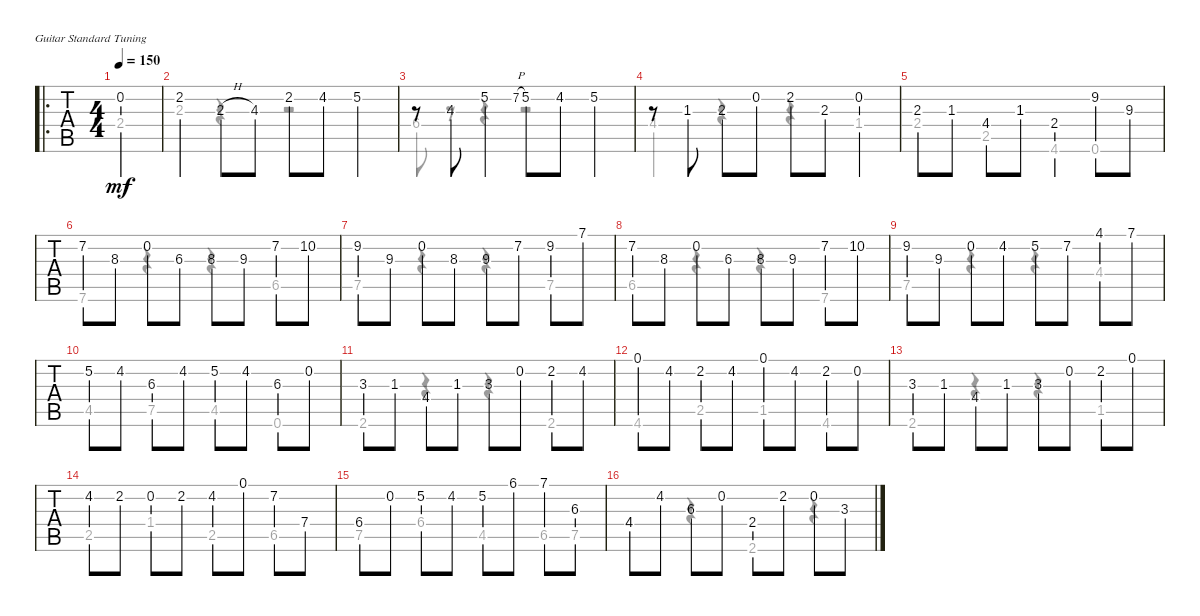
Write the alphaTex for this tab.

\bracketExtendMode groupsimilarinstruments
\singleTrackTrackNamePolicy hidden
\multiTrackTrackNamePolicy hidden
\firstSystemTrackNameOrientation horizontal
\otherSystemsTrackNameOrientation horizontal
\track ("Untitled" "N-Gt") {instrument acousticgrandpiano}
\staff {tabs}
\tuning (E4 B3 G3 D3 A2 E2)
\displaytranspose 12
\voice
\ro
\ts (4 4)
\tempo 150
\clef g2
\scale
0.215782
\ks e
0.2.4{dy mf instrument acousticgrandpiano} |
\scale
0.414246 2.2.4 2.3{h}.8 4.3.8 2.2.8 4.2.8 5.2.4 |
\scale
0.369811 r.8 4.3.8 5.2.4 7.2{h}.8{gr} 5.2.8 4.2.8 5.2.4 |
\scale
0.333333 r.8 1.3.8 2.3.8 0.2.8 2.2.8 2.3.8 0.2.4 |
\scale
0.333333 2.3.8 1.3.8 4.4.8 1.3.8 2.4.4 9.2.8 9.3.8 |
\scale
0.333333 7.2.8 8.3.8 0.2.8 6.3.8 8.3.8 9.3.8 7.2.8 10.2.8 |
\scale
0.333333 9.2.8 9.3.8 0.2.8 8.3.8 9.3.8 7.2.8 9.2.8 7.1.8 |
\scale
0.333333 7.2.8 8.3.8 0.2.8 6.3.8 8.3.8 9.3.8 7.2.8 10.2.8 |
\scale
0.333333 9.2.8 9.3.8 0.2.8 4.2.8 5.2.8 7.2.8 4.1.8 7.1.8 |
\scale
0.333333 5.2.8 4.2.8 6.3.8 4.2.8 5.2.8 4.2.8 6.3.8 0.2.8 |
\scale
0.333333 3.3.8 1.3.8 4.4.8 1.3.8 3.3.8 0.2.8 2.2.8 4.2.8 |
\scale
0.333333 0.1.8 4.2.8 2.2.8 4.2.8 0.1.8 4.2.8 2.2.8 0.2.8 |
\scale
0.333333 3.3.8 1.3.8 4.4.8 1.3.8 3.3.8 0.2.8 2.2.8 0.1.8 |
\scale
0.333333 4.2.8 2.2.8 0.2.8 2.2.8 4.2.8 0.1.8 7.2.8 7.4.8 |
\scale
0.333333 6.4.8 0.2.8 5.2.8 4.2.8 5.2.8 6.1.8 7.1.8 6.3.8 |
4.4.8 4.2.8 6.3.8 0.2.8 2.4.8 2.2.8 0.2.8 3.3.8
\voice
\clef g2
\ottava regular
\simile none
\scale
0.215782
\ks e
2.4.4{dy mf} |
\scale
0.414246 2.3.4 r.4 r.2 |
\scale
0.369811 6.4.8 r.8 r.4 r.2 |
\scale
0.333333 4.4.4 r.4 r.4 1.4.4 |
\scale
0.333333 2.4.4 2.5.4 4.6.4 0.6.4 |
\scale
0.333333 7.6.4 r.4 r.4 6.5.4 |
\scale
0.333333 7.5.4 r.4 r.4 7.5.4 |
\scale
0.333333 6.5.4 r.4 r.4 7.6.4 |
\scale
0.333333 7.5.4 r.4 r.4 4.4.4 |
\scale
0.333333 4.5.4 7.5.4 4.5.4 0.6.4 |
\scale
0.333333 2.6.4 r.4 r.4 2.6.4 |
\scale
0.333333 4.6.4 2.5.4 1.5.4 4.6.4 |
\scale
0.333333 2.6.4 r.4 r.4 1.5.4 |
\scale
0.333333 2.5.4 1.4.4 2.5.4 6.5.4 |
\scale
0.333333 7.5.4 6.4.4 4.5.4 6.5.8 7.5.8 |
4.4.4 r.4 2.6.4 r.4
